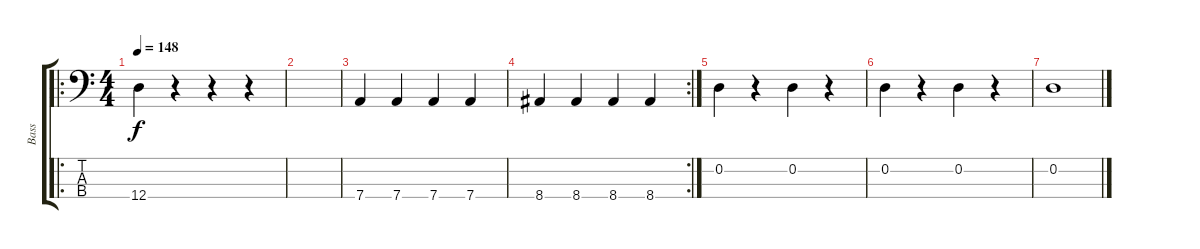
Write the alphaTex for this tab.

\track ("Bass" "Bass") {instrument electricbassfinger}
\staff {score tabs}
\tuning (G2 D2 A1 D1) {hide}
\ro
\ts (4 4)
\tempo 148
\clef f4
\ks c
12.4.4{dy f} r.4 r.4 r.4 |
|
7.4.4 7.4.4 7.4.4 7.4.4 |
\rc 2
8.4.4 8.4.4 8.4.4 8.4.4 |
0.2.4 r.4 0.2.4 r.4 |
0.2.4 r.4 0.2.4 r.4 |
0.2.1
